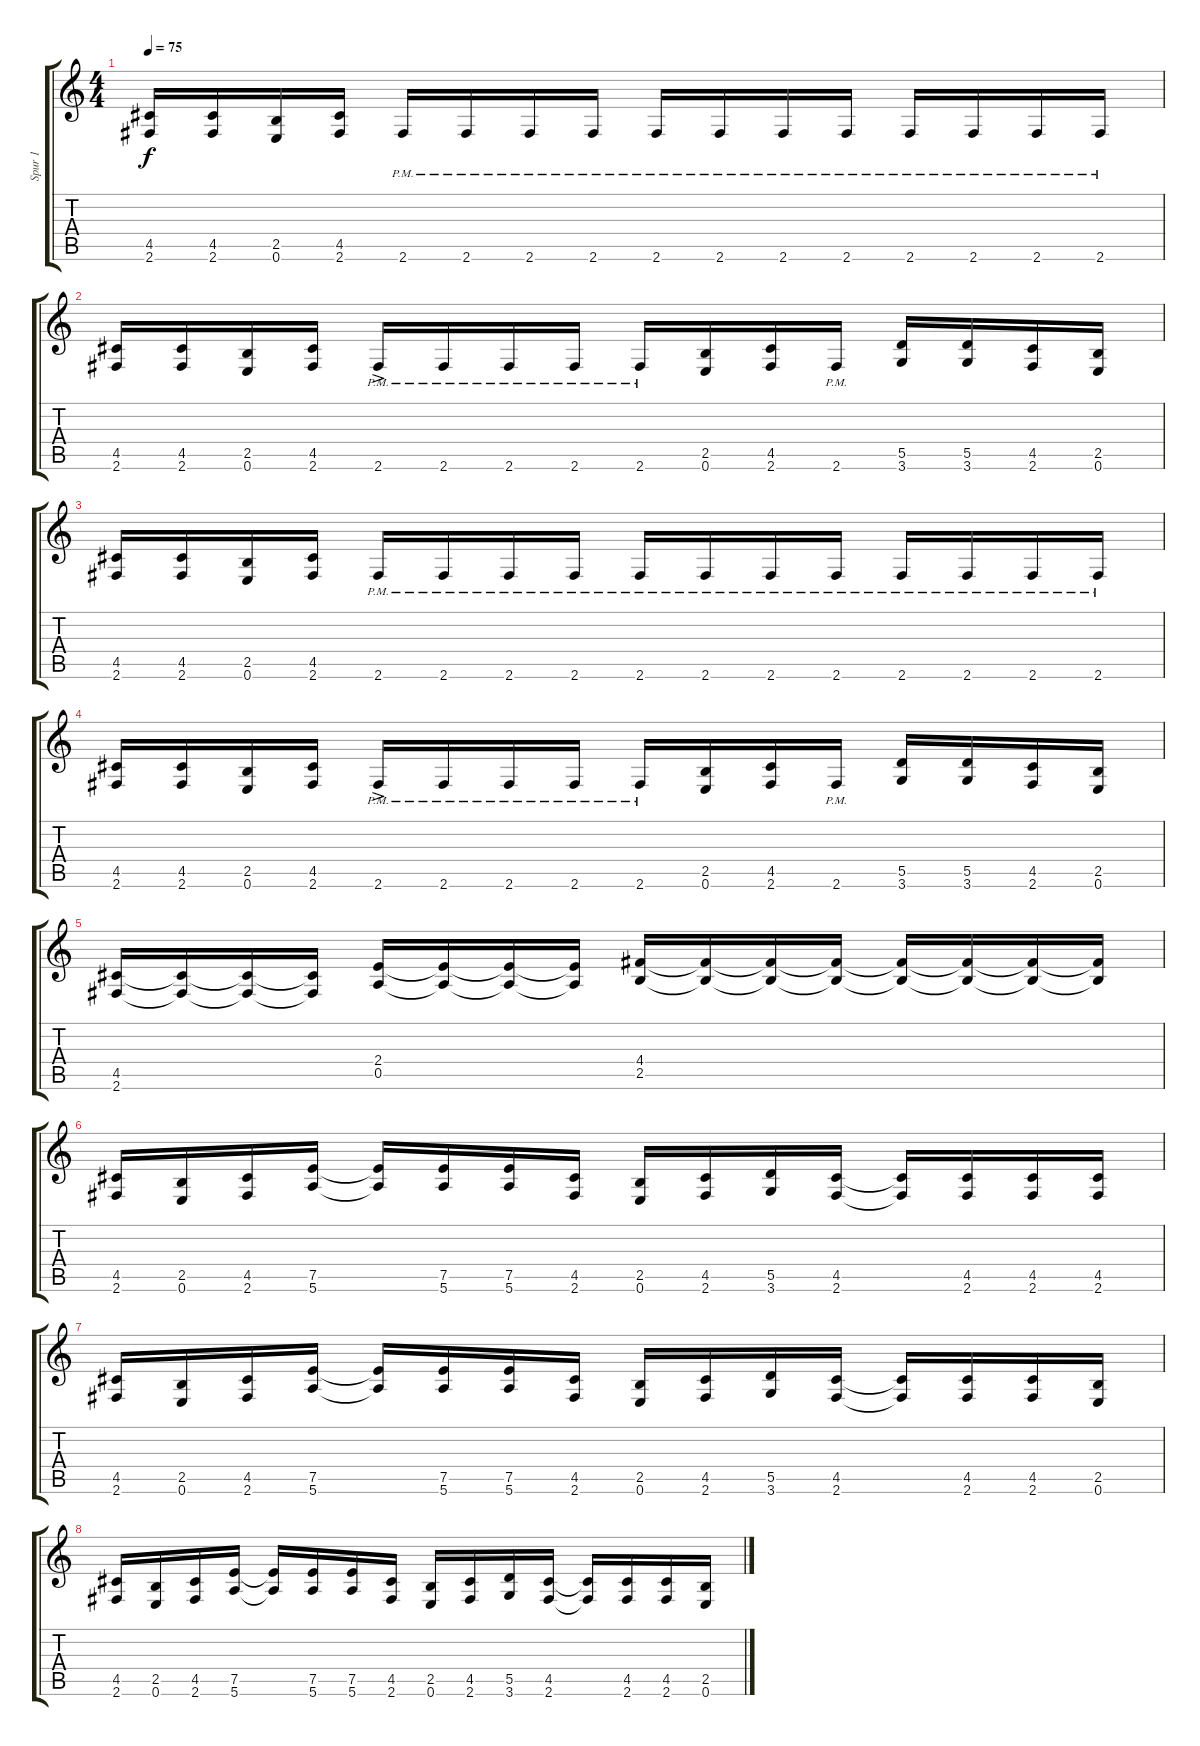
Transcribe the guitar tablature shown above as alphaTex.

\track ("Spur 1" "Spur 1") {instrument distortionguitar}
\staff {score tabs}
\tuning (E4 B3 G3 D3 A2 E2) {hide}
\ts (4 4)
\tempo 75
\clef g2
\ks c
(4.5 2.6).16{dy f} (4.5 2.6).16 (2.5 0.6).16 (4.5 2.6).16 2.6{pm}.16 2.6{pm}.16 2.6{pm}.16 2.6{pm}.16 2.6{pm}.16 2.6{pm}.16 2.6{pm}.16 2.6{pm}.16 2.6{pm}.16 2.6{pm}.16 2.6{pm}.16 2.6{pm}.16 |
(4.5 2.6).16 (4.5 2.6).16 (2.5 0.6).16 (4.5 2.6).16 2.6{ac pm}.16 2.6{pm}.16 2.6{pm}.16 2.6{pm}.16 2.6{pm}.16 (2.5 0.6).16 (4.5 2.6).16 2.6{pm}.16 (5.5 3.6).16 (5.5 3.6).16 (4.5 2.6).16 (2.5 0.6).16 |
(4.5 2.6).16 (4.5 2.6).16 (2.5 0.6).16 (4.5 2.6).16 2.6{pm}.16 2.6{pm}.16 2.6{pm}.16 2.6{pm}.16 2.6{pm}.16 2.6{pm}.16 2.6{pm}.16 2.6{pm}.16 2.6{pm}.16 2.6{pm}.16 2.6{pm}.16 2.6{pm}.16 |
(4.5 2.6).16 (4.5 2.6).16 (2.5 0.6).16 (4.5 2.6).16 2.6{ac pm}.16 2.6{pm}.16 2.6{pm}.16 2.6{pm}.16 2.6{pm}.16 (2.5 0.6).16 (4.5 2.6).16 2.6{pm}.16 (5.5 3.6).16 (5.5 3.6).16 (4.5 2.6).16 (2.5 0.6).16 |
(4.5 2.6).16 (4.5{t} 2.6{t}).16 (4.5{t} 2.6{t}).16 (4.5{t} 2.6{t}).16 (2.4 0.5).16 (2.4{t} 0.5{t}).16 (2.4{t} 0.5{t}).16 (2.4{t} 0.5{t}).16 (4.4 2.5).16 (4.4{t} 2.5{t}).16 (4.4{t} 2.5{t}).16 (4.4{t} 2.5{t}).16 (4.4{t} 2.5{t}).16 (4.4{t} 2.5{t}).16 (4.4{t} 2.5{t}).16 (4.4{t} 2.5{t}).16 |
(4.5 2.6).16 (2.5 0.6).16 (4.5 2.6).16 (7.5 5.6).16 (7.5{t} 5.6{t}).16 (7.5 5.6).16 (7.5 5.6).16 (4.5 2.6).16 (2.5 0.6).16 (4.5 2.6).16 (5.5 3.6).16 (4.5 2.6).16 (4.5{t} 2.6{t}).16 (4.5 2.6).16 (4.5 2.6).16 (4.5 2.6).16 |
(4.5 2.6).16 (2.5 0.6).16 (4.5 2.6).16 (7.5 5.6).16 (7.5{t} 5.6{t}).16 (7.5 5.6).16 (7.5 5.6).16 (4.5 2.6).16 (2.5 0.6).16 (4.5 2.6).16 (5.5 3.6).16 (4.5 2.6).16 (4.5{t} 2.6{t}).16 (4.5 2.6).16 (4.5 2.6).16 (2.5 0.6).16 |
(4.5 2.6).16 (2.5 0.6).16 (4.5 2.6).16 (7.5 5.6).16 (7.5{t} 5.6{t}).16 (7.5 5.6).16 (7.5 5.6).16 (4.5 2.6).16 (2.5 0.6).16 (4.5 2.6).16 (5.5 3.6).16 (4.5 2.6).16 (4.5{t} 2.6{t}).16 (4.5 2.6).16 (4.5 2.6).16 (2.5 0.6).16
